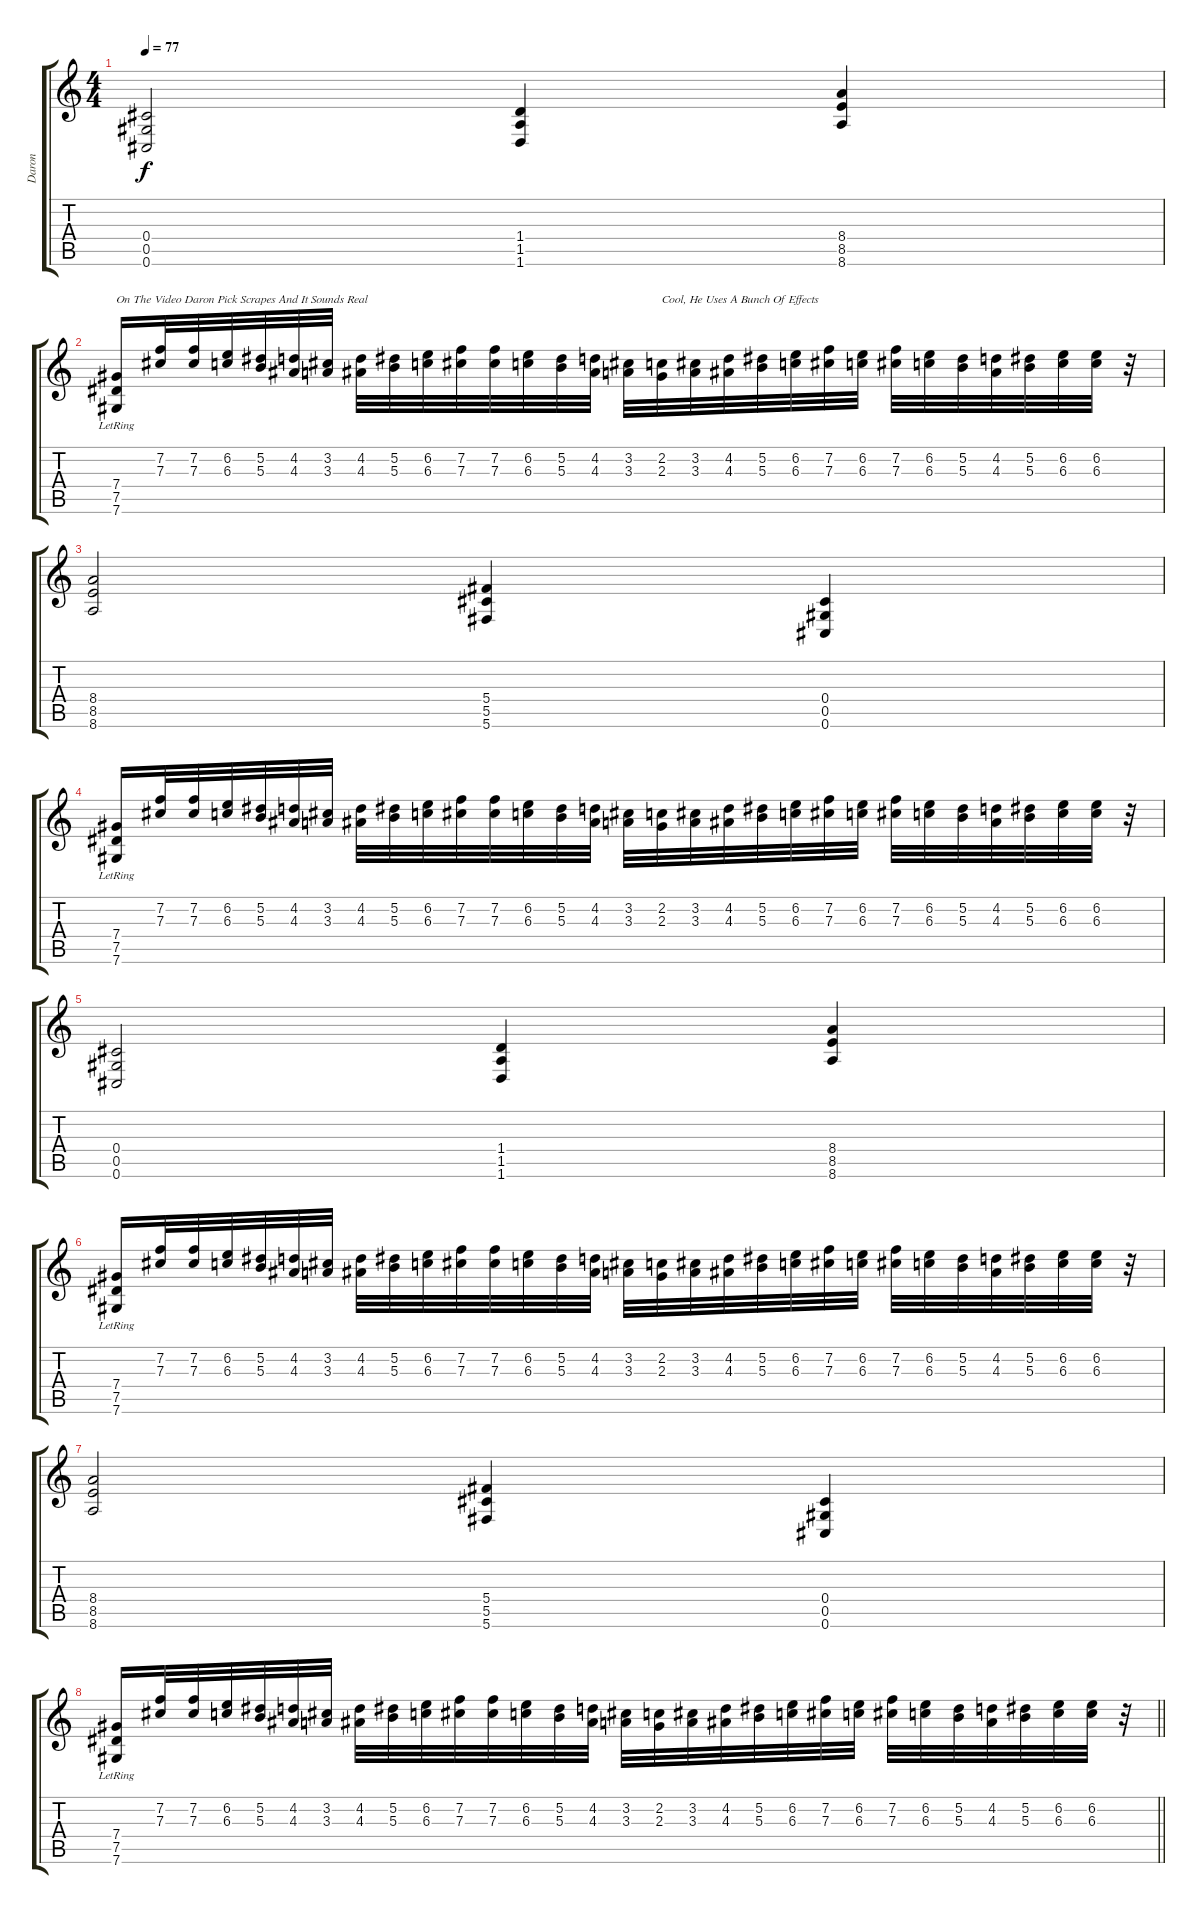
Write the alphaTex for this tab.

\track ("Daron" "Daron") {instrument electricguitarclean}
\staff {score tabs}
\tuning (Eb4 Bb3 Gb3 Db3 Ab2 Db2) {hide}
\ts (4 4)
\tempo 77
\clef g2
\ks c
(0.4 0.5 0.6).2{dy f instrument overdrivenguitar} (1.4 1.5 1.6).4 (8.4 8.5 8.6).4 |
(7.4{lr} 7.5{lr} 7.6{lr}).16{txt "On The Video Daron Pick Scrapes And It Sounds Real"} (7.2 7.3).32{instrument guitarfretnoise} (7.2 7.3).32 (6.2 6.3).32 (5.2 5.3).32 (4.2 4.3).32 (3.2 3.3).32 (4.2 4.3).32 (5.2 5.3).32 (6.2 6.3).32 (7.2 7.3).32 (7.2 7.3).32 (6.2 6.3).32 (5.2 5.3).32 (4.2 4.3).32 (3.2 3.3).32 (2.2 2.3).32{txt "Cool, He Uses A Bunch Of Effects"} (3.2 3.3).32 (4.2 4.3).32 (5.2 5.3).32 (6.2 6.3).32 (7.2 7.3).32 (6.2 6.3).32 (7.2 7.3).32 (6.2 6.3).32 (5.2 5.3).32 (4.2 4.3).32 (5.2 5.3).32 (6.2 6.3).32 (6.2 6.3).32 r.32{instrument overdrivenguitar} |
(8.4 8.5 8.6).2 (5.4 5.5 5.6).4 (0.4 0.5 0.6).4 |
(7.4{lr} 7.5{lr} 7.6{lr}).16 (7.2 7.3).32{instrument guitarfretnoise} (7.2 7.3).32 (6.2 6.3).32 (5.2 5.3).32 (4.2 4.3).32 (3.2 3.3).32 (4.2 4.3).32 (5.2 5.3).32 (6.2 6.3).32 (7.2 7.3).32 (7.2 7.3).32 (6.2 6.3).32 (5.2 5.3).32 (4.2 4.3).32 (3.2 3.3).32 (2.2 2.3).32 (3.2 3.3).32 (4.2 4.3).32 (5.2 5.3).32 (6.2 6.3).32 (7.2 7.3).32 (6.2 6.3).32 (7.2 7.3).32 (6.2 6.3).32 (5.2 5.3).32 (4.2 4.3).32 (5.2 5.3).32 (6.2 6.3).32 (6.2 6.3).32 r.32{instrument overdrivenguitar} |
(0.4 0.5 0.6).2 (1.4 1.5 1.6).4 (8.4 8.5 8.6).4 |
(7.4{lr} 7.5{lr} 7.6{lr}).16 (7.2 7.3).32{instrument guitarfretnoise} (7.2 7.3).32 (6.2 6.3).32 (5.2 5.3).32 (4.2 4.3).32 (3.2 3.3).32 (4.2 4.3).32 (5.2 5.3).32 (6.2 6.3).32 (7.2 7.3).32 (7.2 7.3).32 (6.2 6.3).32 (5.2 5.3).32 (4.2 4.3).32 (3.2 3.3).32 (2.2 2.3).32 (3.2 3.3).32 (4.2 4.3).32 (5.2 5.3).32 (6.2 6.3).32 (7.2 7.3).32 (6.2 6.3).32 (7.2 7.3).32 (6.2 6.3).32 (5.2 5.3).32 (4.2 4.3).32 (5.2 5.3).32 (6.2 6.3).32 (6.2 6.3).32 r.32{instrument overdrivenguitar} |
(8.4 8.5 8.6).2 (5.4 5.5 5.6).4 (0.4 0.5 0.6).4 |
\barLineRight lightlight
(7.4{lr} 7.5{lr} 7.6{lr}).16 (7.2 7.3).32{instrument guitarfretnoise} (7.2 7.3).32 (6.2 6.3).32 (5.2 5.3).32 (4.2 4.3).32 (3.2 3.3).32 (4.2 4.3).32 (5.2 5.3).32 (6.2 6.3).32 (7.2 7.3).32 (7.2 7.3).32 (6.2 6.3).32 (5.2 5.3).32 (4.2 4.3).32 (3.2 3.3).32 (2.2 2.3).32 (3.2 3.3).32 (4.2 4.3).32 (5.2 5.3).32 (6.2 6.3).32 (7.2 7.3).32 (6.2 6.3).32 (7.2 7.3).32 (6.2 6.3).32 (5.2 5.3).32 (4.2 4.3).32 (5.2 5.3).32 (6.2 6.3).32 (6.2 6.3).32 r.32{instrument overdrivenguitar}
